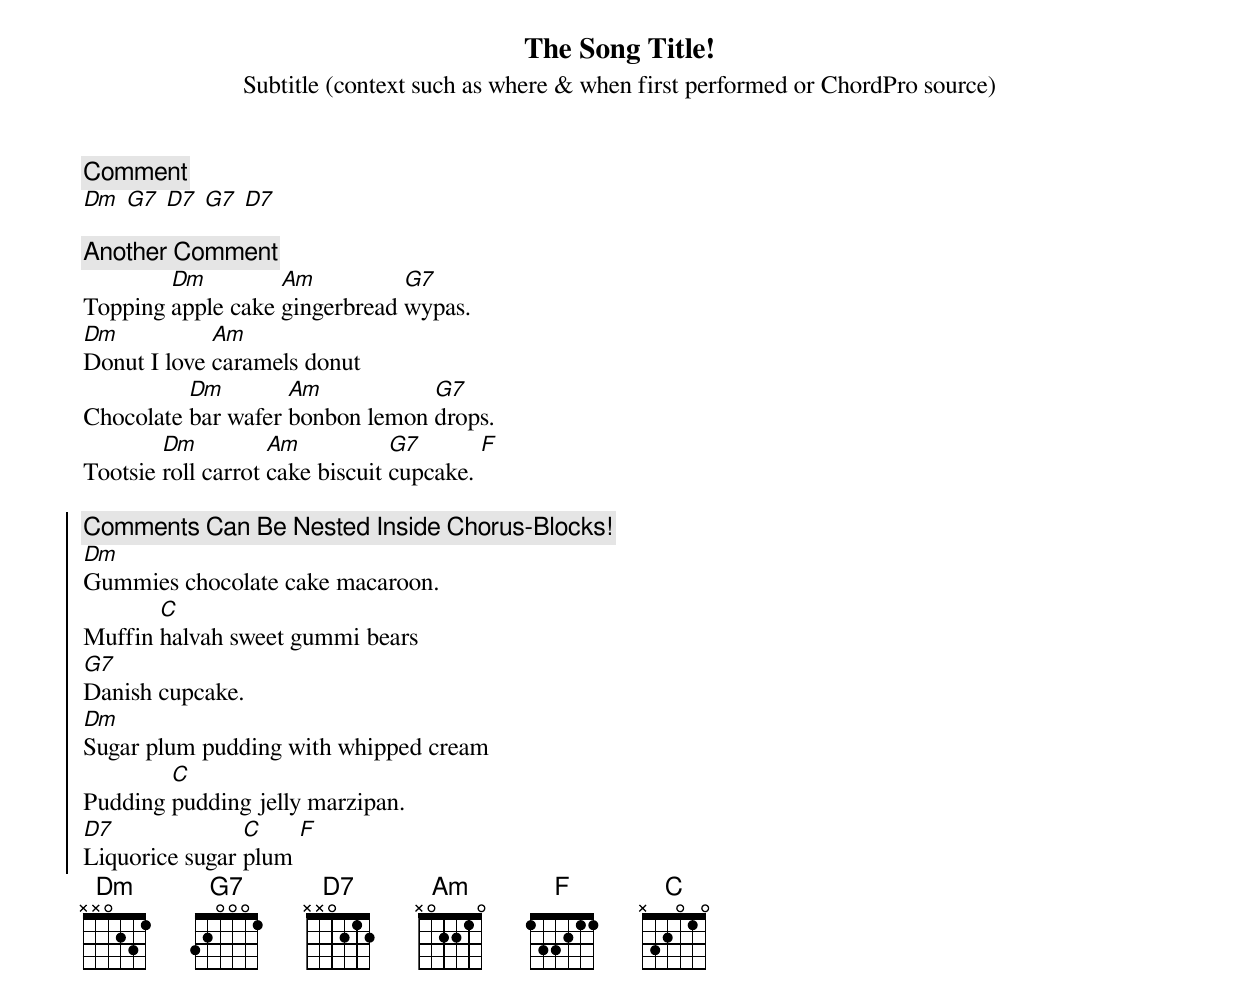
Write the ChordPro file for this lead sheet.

{title: The Song Title!}
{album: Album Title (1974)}
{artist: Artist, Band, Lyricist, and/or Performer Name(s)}
{subtitle: Subtitle (context such as where & when first performed or ChordPro source)}


{c:Comment}
[Dm] [G7] [D7] [G7] [D7]

{c: Another Comment}
Topping [Dm]apple cake [Am]gingerbread [G7]wypas.
[Dm]Donut I love [Am]caramels donut
Chocolate [Dm]bar wafer [Am]bonbon lemon [G7]drops.
Tootsie [Dm]roll carrot [Am]cake biscuit [G7]cupcake. [F]

{soc}
{c: Comments Can Be Nested Inside Chorus-Blocks!}
[Dm]Gummies chocolate cake macaroon.
Muffin [C]halvah sweet gummi bears
[G7]Danish cupcake.
[Dm]Sugar plum pudding with whipped cream
Pudding [C]pudding jelly marzipan.
[D7]Liquorice sugar [C]plum [F]
{eoc}
